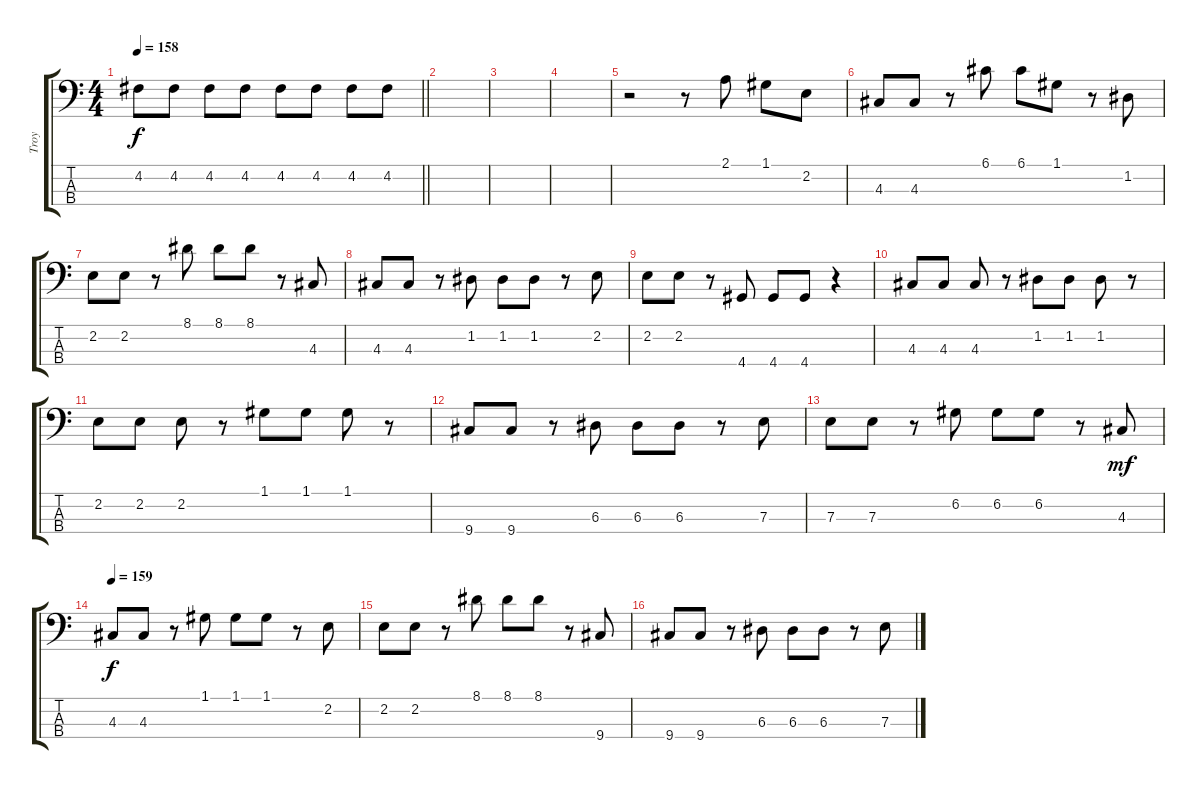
\track ("Troy" "Troy") {instrument electricbassfinger}
\staff {score tabs}
\tuning (G2 D2 A1 E1) {hide}
\ts (4 4)
\tempo 158
\clef f4
\barLineRight lightlight
\ks c
4.2.8{dy f} 4.2.8 4.2.8 4.2.8 4.2.8 4.2.8 4.2.8 4.2.8 |
|
|
|
r.2 r.8 2.1.8 1.1.8 2.2.8 |
4.3.8 4.3.8 r.8 6.1.8 6.1.8 1.1.8 r.8 1.2.8 |
2.2.8 2.2.8 r.8 8.1.8 8.1.8 8.1.8 r.8 4.3.8 |
4.3.8 4.3.8 r.8 1.2.8 1.2.8 1.2.8 r.8 2.2.8 |
2.2.8 2.2.8 r.8 4.4.8 4.4.8 4.4.8 r.4 |
4.3.8 4.3.8 4.3.8 r.8 1.2.8 1.2.8 1.2.8 r.8 |
2.2.8 2.2.8 2.2.8 r.8 1.1.8 1.1.8 1.1.8 r.8 |
9.4.8 9.4.8 r.8 6.3.8 6.3.8 6.3.8 r.8 7.3.8 |
7.3.8 7.3.8 r.8 6.2.8 6.2.8 6.2.8 r.8 4.3.8{dy mf} |
\tempo 159
4.3.8{dy f} 4.3.8 r.8 1.1.8 1.1.8 1.1.8 r.8 2.2.8 |
2.2.8 2.2.8 r.8 8.1.8 8.1.8 8.1.8 r.8 9.4.8 |
9.4.8 9.4.8 r.8 6.3.8 6.3.8 6.3.8 r.8 7.3.8
